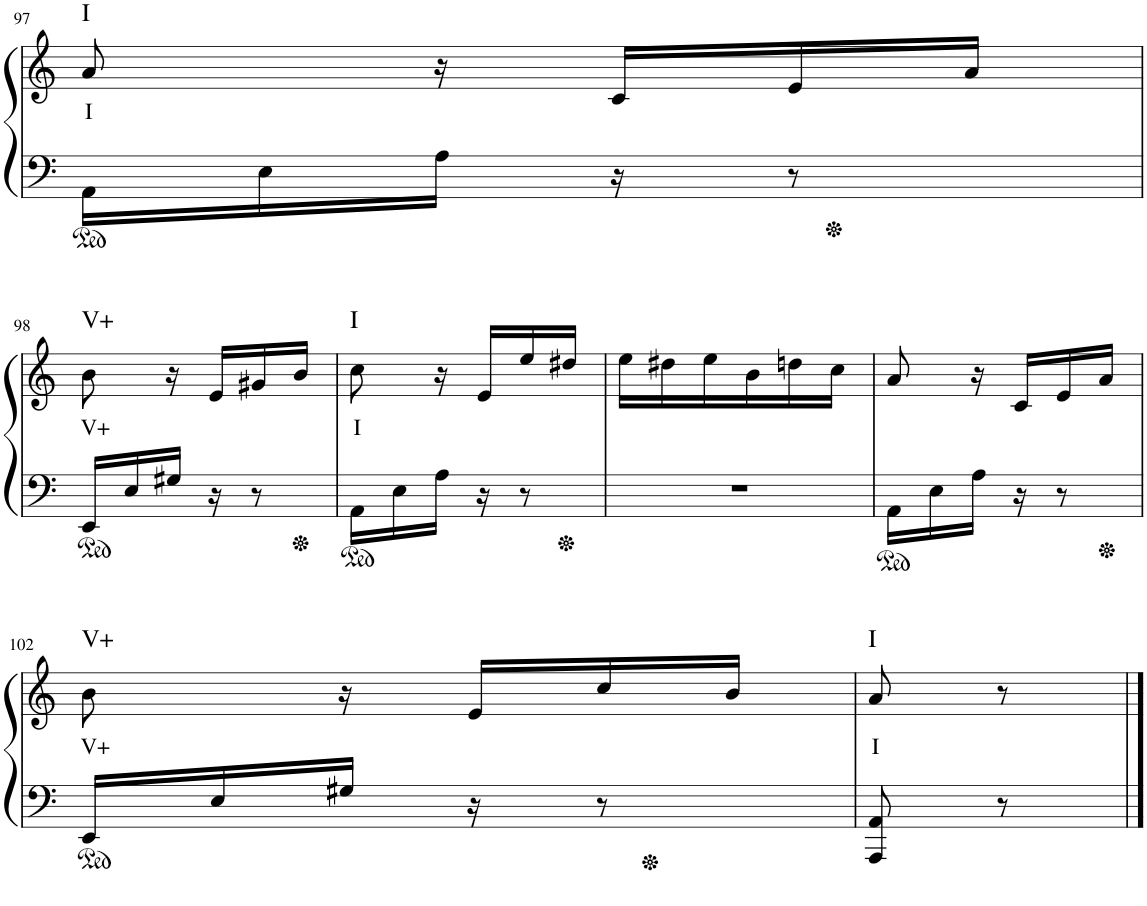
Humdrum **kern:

**kern	**kern	**text	**harte
*part1	*part1	*part1	*part1
*staff2	*staff1	*staff1	*
*I"Piano	*	*	*
*I'Pno	*	*	*
!!LO:PB:g=z
*clefF4	*clefG2	*	*
*k[]	*k[]	*	*
*M3/8	*M3/8	*	*
=97	=97	=97	=97
!	!	!LO:LY:b	!LO:H:kt=I
16AA\LL	8a/	I	N
16E\	.	.	.
16A\JJ	16r	.	.
16r	16c/LL	.	.
8r	16e/	.	.
.	16a/JJ	.	.
!!LO:LB:g=z
=98	=98	=98	=98
!	!	!LO:LY:b	!LO:H:kt=V+
16EE/LL	8b\	V+	N
16E/	.	.	.
16G#X/JJ	16r	.	.
16r	16e/LL	.	.
8r	16g#X/	.	.
.	16b/JJ	.	.
=99	=99	=99	=99
!	!	!LO:LY:b	!LO:H:kt=I
16AA\LL	8cc\	I	N
16E\	.	.	.
16A\JJ	16r	.	.
16r	16e/LL	.	.
8r	16ee/	.	.
.	16dd#X/JJ	.	.
=100	=100	=100	=100
4.r	16ee\LL	.	.
.	16dd#X\	.	.
.	16ee\	.	.
.	16b\	.	.
.	16ddn\	.	.
.	16cc\JJ	.	.
=101	=101	=101	=101
16AA\LL	8a/	.	.
16E\	.	.	.
16A\JJ	16r	.	.
16r	16c/LL	.	.
8r	16e/	.	.
.	16a/JJ	.	.
!!LO:LB:g=z
=102	=102	=102	=102
!	!	!LO:LY:b	!LO:H:kt=V+
16EE/LL	8b\	V+	N
16E/	.	.	.
16G#X/JJ	16r	.	.
16r	16e/LL	.	.
8r	16cc/	.	.
.	16b/JJ	.	.
=103	=103	=103	=103
!	!	!LO:LY:b	!LO:H:kt=I
8AAA/ 8AA/	8a/	I	N
8r	8r	.	.
==	==	==	==
*-	*-	*-	*-
